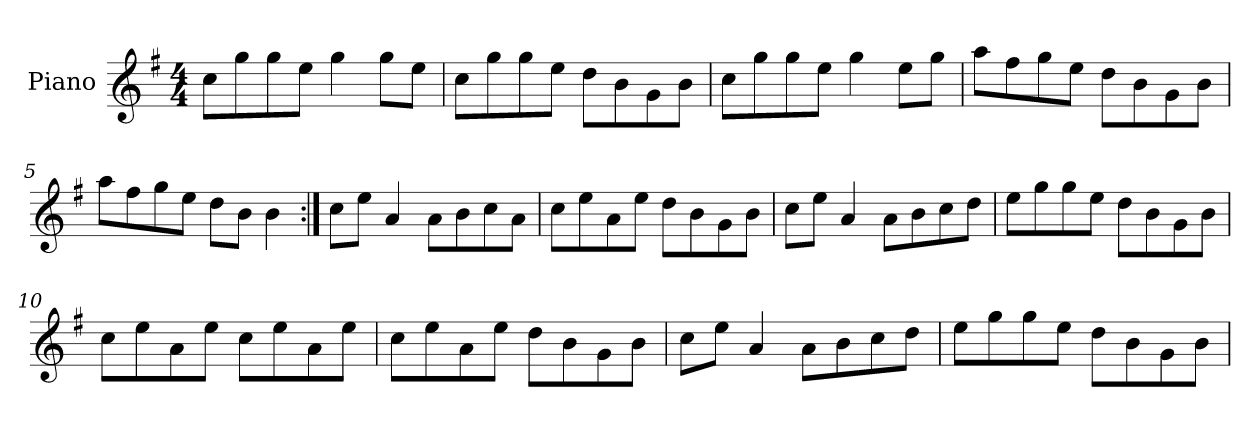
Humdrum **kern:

**kern
*part1
*staff1
*I"Piano
*I'Pno
*clefG2
*k[f#]
*A:dor
*M4/4
=1
8cc\L
8gg\
8gg\
8ee\J
4gg\
8gg\L
8ee\J
=2
8cc\L
8gg\
8gg\
8ee\J
8dd\L
8b\
8g\
8b\J
=3
8cc\L
8gg\
8gg\
8ee\J
4gg\
8ee\L
8gg\J
=4
8aa\L
8ff#\
8gg\
8ee\J
8dd\L
8b\
8g\
8b\J
=5
8aa\L
8ff#\
8gg\
8ee\J
8dd\L
8b\J
4b\
=6:|!
8cc\L
8ee\J
4a/
8a\L
8b\
8cc\
8a\J
=7
8cc\L
8ee\
8a\
8ee\J
8dd\L
8b\
8g\
8b\J
=8
8cc\L
8ee\J
4a/
8a\L
8b\
8cc\
8dd\J
=9
8ee\L
8gg\
8gg\
8ee\J
8dd\L
8b\
8g\
8b\J
=10
8cc\L
8ee\
8a\
8ee\J
8cc\L
8ee\
8a\
8ee\J
=11
8cc\L
8ee\
8a\
8ee\J
8dd\L
8b\
8g\
8b\J
=12
8cc\L
8ee\J
4a/
8a\L
8b\
8cc\
8dd\J
=13
8ee\L
8gg\
8gg\
8ee\J
8dd\L
8b\
8g\
8b\J
=
*-
